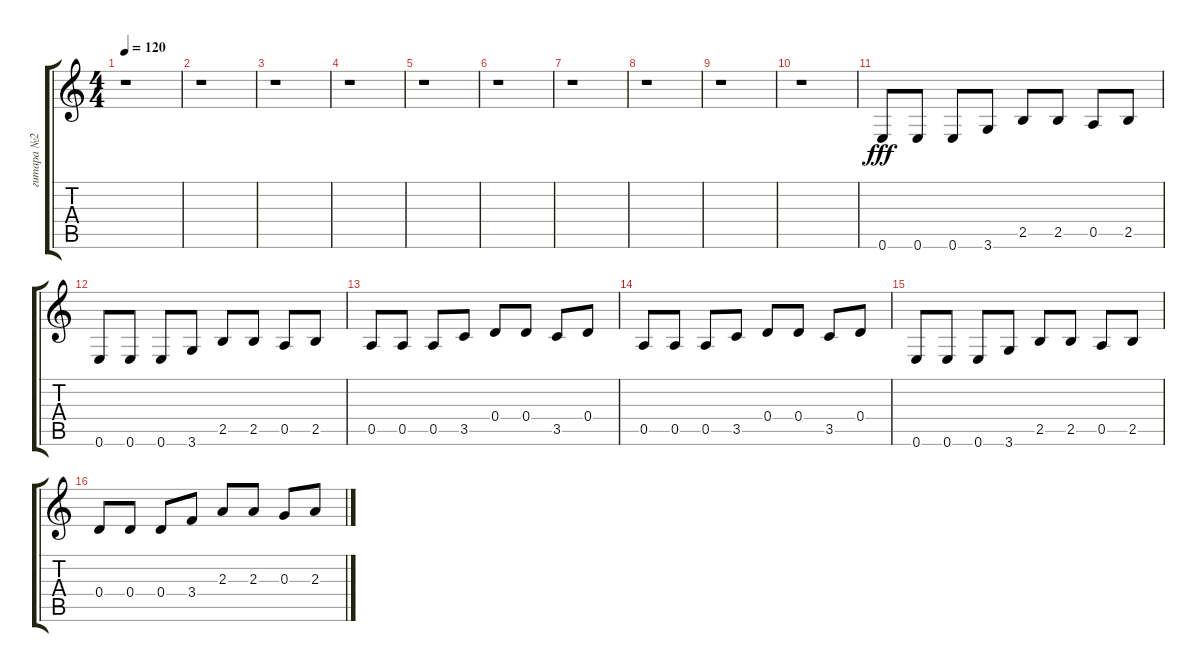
\track ("гитара №2" "гитара №2") {instrument overdrivenguitar}
\staff {score tabs}
\tuning (E4 B3 G3 D3 A2 E2) {hide}
\ts (4 4)
\tempo 120
\clef g2
\ks c
r.1{dy fff} |
r.1 |
r.1 |
r.1 |
r.1 |
r.1 |
r.1 |
r.1 |
r.1 |
r.1 |
0.6.8 0.6.8 0.6.8 3.6.8 2.5.8 2.5.8 0.5.8 2.5.8 |
0.6.8 0.6.8 0.6.8 3.6.8 2.5.8 2.5.8 0.5.8 2.5.8 |
0.5.8 0.5.8 0.5.8 3.5.8 0.4.8 0.4.8 3.5.8 0.4.8 |
0.5.8 0.5.8 0.5.8 3.5.8 0.4.8 0.4.8 3.5.8 0.4.8 |
0.6.8 0.6.8 0.6.8 3.6.8 2.5.8 2.5.8 0.5.8 2.5.8 |
0.4.8 0.4.8 0.4.8 3.4.8 2.3.8 2.3.8 0.3.8 2.3.8
